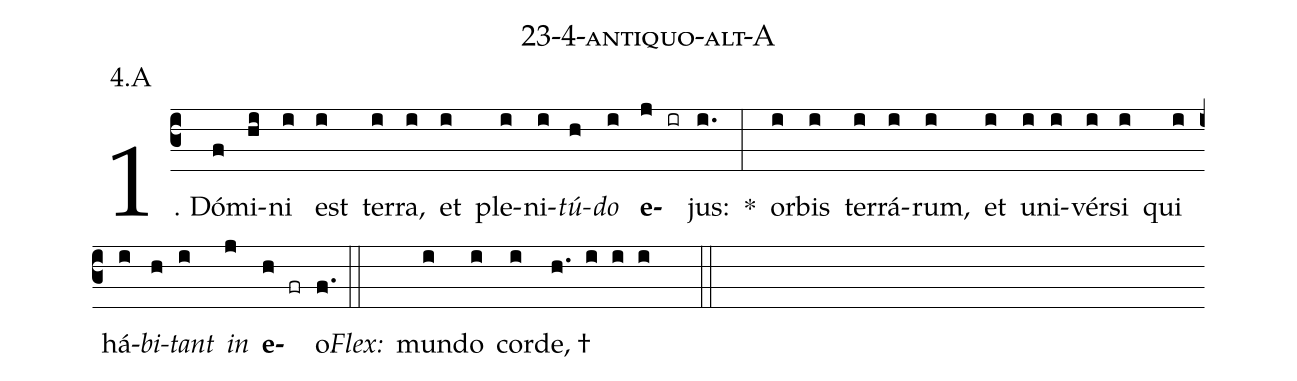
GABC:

name: 23-4-antiquo-alt-A;
annotation: 4.A;
%%
(c3)1. Dó(f)mi(hi)ni(i) est(i) ter(i)ra,(i) et(i) ple(i)ni(i)<i>tú</i>(h)<i>do</i>(i) <b>e</b>(j ir)jus:(i.) *(:) or(i)bis(i) ter(i)rá(i)rum,(i) et(i) u(i)ni(i)vér(i)si(i) qui(i) há(i)<i>bi</i>(h)<i>tant</i>(i) <i>in</i>(j) <b>e</b>(h fr)o.(f.) (::)
<i>Flex:</i>()  mun(i)do(i) cor(i)de, †(h. i i i  ::)
